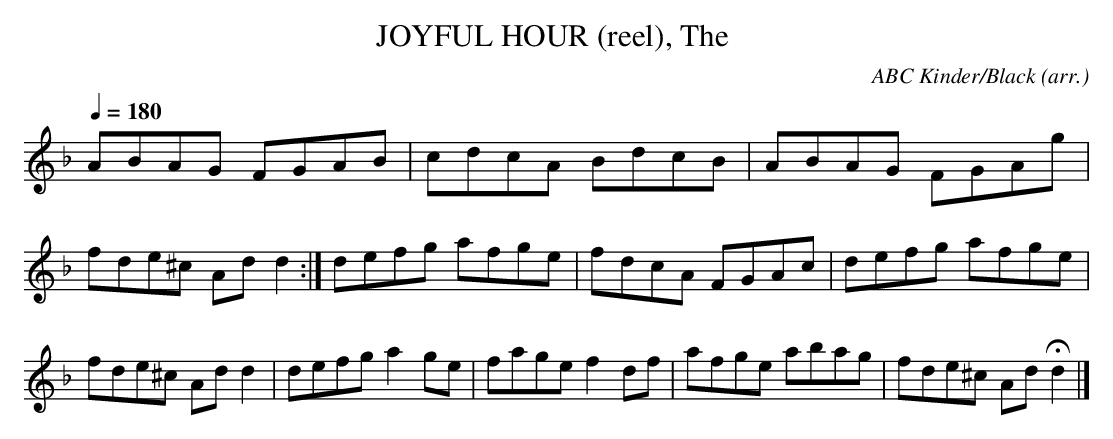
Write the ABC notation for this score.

X:1
T:JOYFUL HOUR (reel), The \
C:ABC Kinder/Black (arr.)\
M:4/4\
L:1/8\
Q:1/4=180\
K:Dm\
ABAG FGAB|cdcA BdcB|ABAG FGAg|fde^c Add2:|\
defg afge|fdcA FGAc|defg afge|fde^c Add2|\
defg a2ge|fage f2df|afge abag|fde^c AdHd2|]\
\
\
